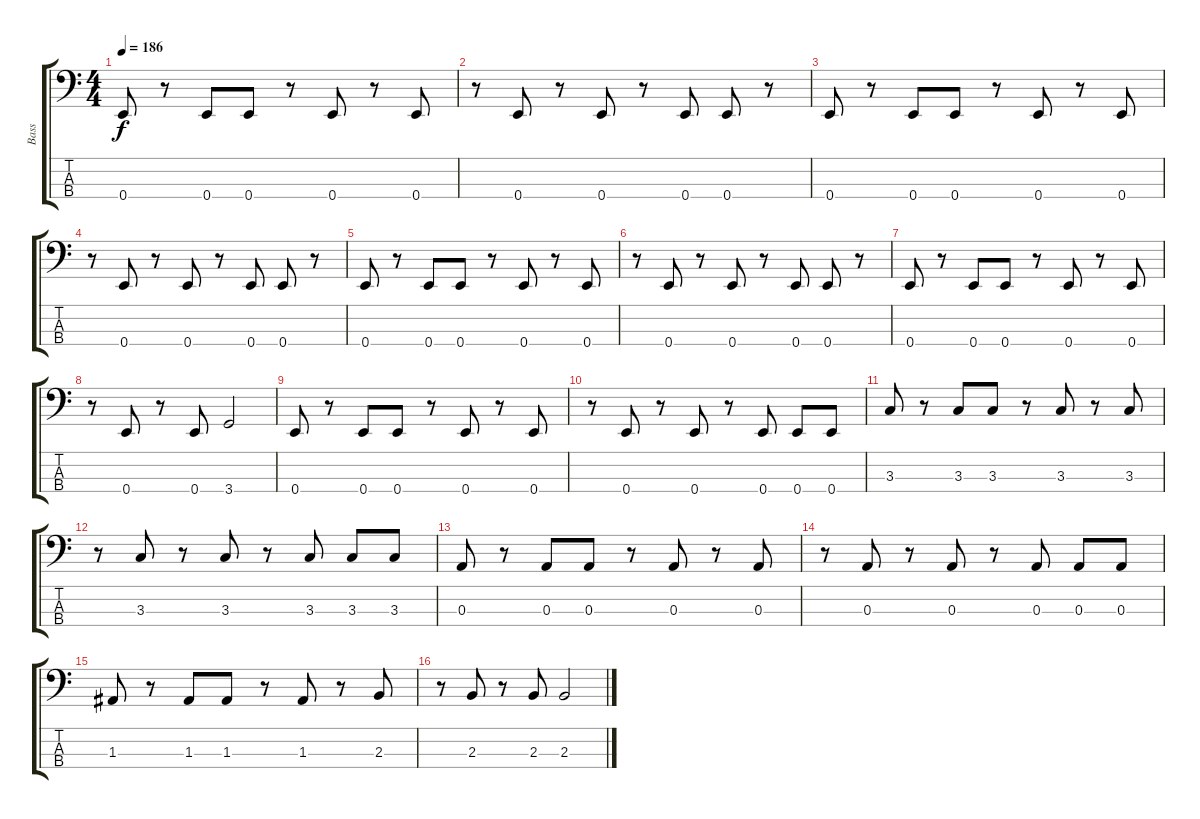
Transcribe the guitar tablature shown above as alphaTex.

\track ("Bass" "Bass") {instrument electricbasspick}
\staff {score tabs}
\tuning (G2 D2 A1 E1) {hide}
\ts (4 4)
\tempo 186
\clef f4
\ks c
0.4.8{dy f instrument electricbasspick} r.8 0.4.8 0.4.8 r.8 0.4.8 r.8 0.4.8 |
r.8 0.4.8 r.8 0.4.8 r.8 0.4.8 0.4.8 r.8 |
0.4.8 r.8 0.4.8 0.4.8 r.8 0.4.8 r.8 0.4.8 |
r.8 0.4.8 r.8 0.4.8 r.8 0.4.8 0.4.8 r.8 |
0.4.8 r.8 0.4.8 0.4.8 r.8 0.4.8 r.8 0.4.8 |
r.8 0.4.8 r.8 0.4.8 r.8 0.4.8 0.4.8 r.8 |
0.4.8 r.8 0.4.8 0.4.8 r.8 0.4.8 r.8 0.4.8 |
r.8 0.4.8 r.8 0.4.8 3.4.2 |
0.4.8 r.8 0.4.8 0.4.8 r.8 0.4.8 r.8 0.4.8 |
r.8 0.4.8 r.8 0.4.8 r.8 0.4.8 0.4.8 0.4.8 |
3.3.8 r.8 3.3.8 3.3.8 r.8 3.3.8 r.8 3.3.8 |
r.8 3.3.8 r.8 3.3.8 r.8 3.3.8 3.3.8 3.3.8 |
0.3.8 r.8 0.3.8 0.3.8 r.8 0.3.8 r.8 0.3.8 |
r.8 0.3.8 r.8 0.3.8 r.8 0.3.8 0.3.8 0.3.8 |
1.3.8 r.8 1.3.8 1.3.8 r.8 1.3.8 r.8 2.3.8 |
r.8 2.3.8 r.8 2.3.8 2.3.2
